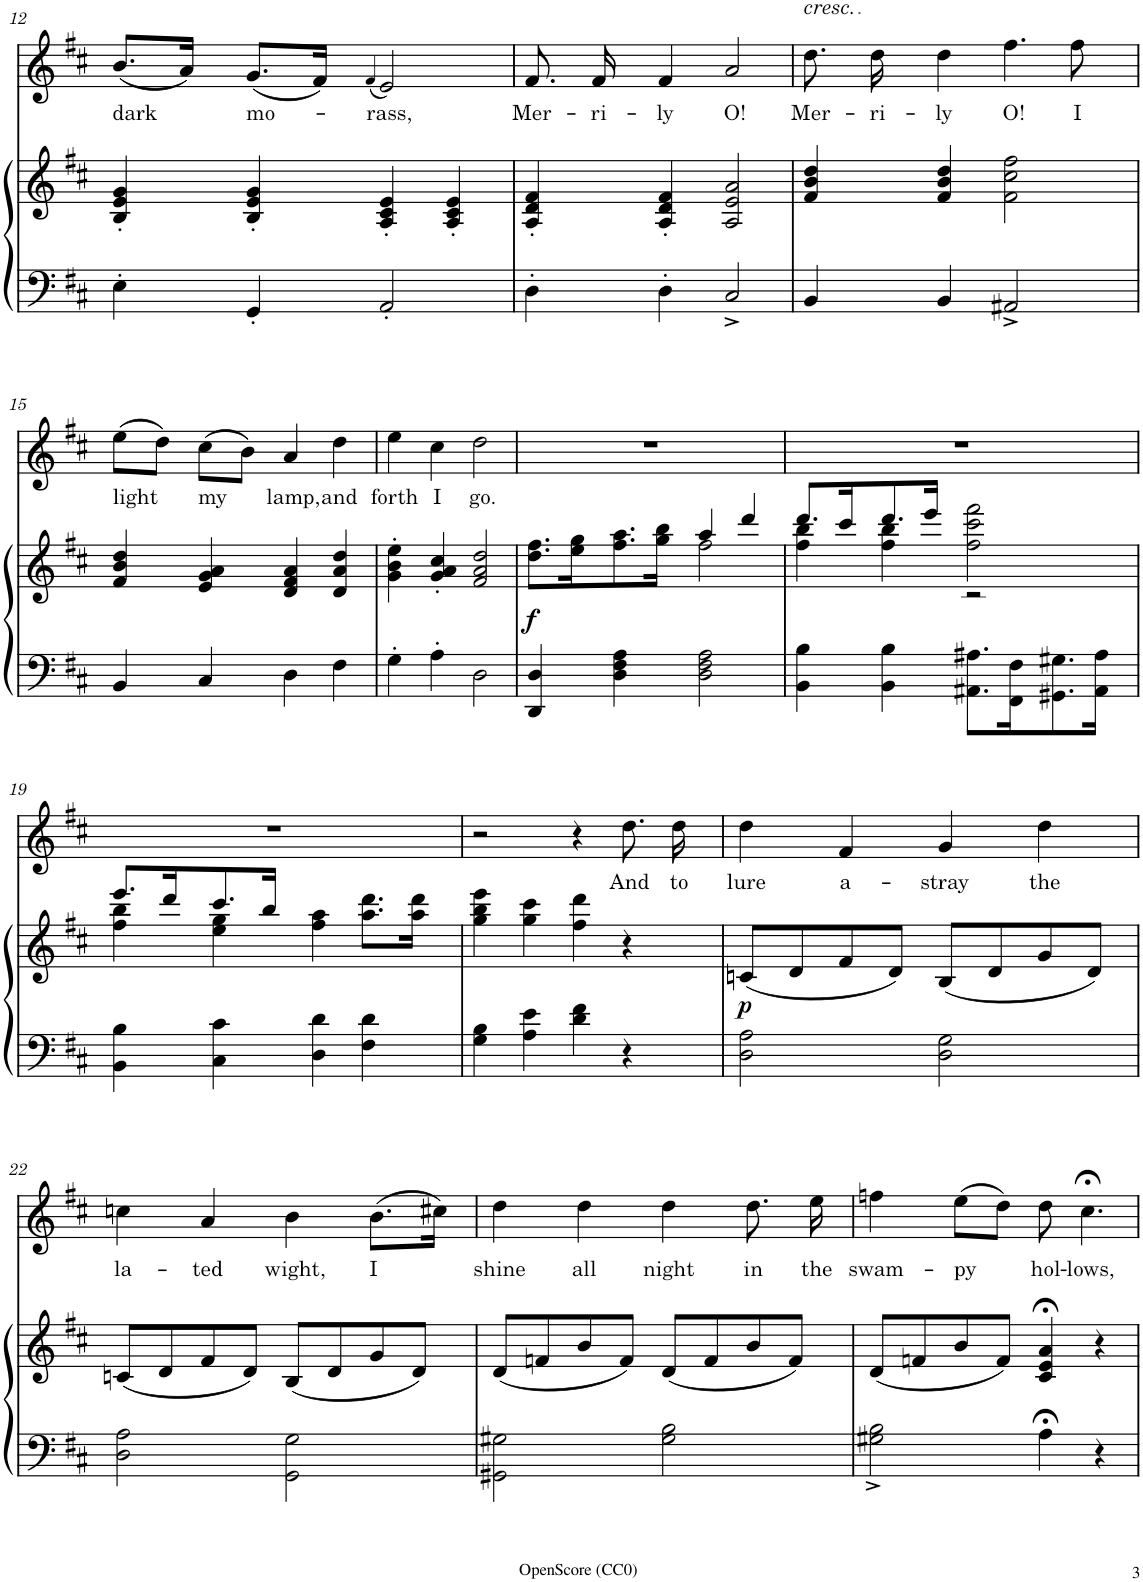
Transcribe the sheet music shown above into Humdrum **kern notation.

**kern	**kern	**dynam	**kern	**text
*part2	*part2	*part2	*part1	*part1
*staff3	*staff2	*staff2/3	*staff1	*staff1
*I"Piano	*	*	*I"Voice	*
*I'Pno	*	*	*	*
!!LO:PB:g=z
*clefF4	*clefG2	*	*clefG2	*
*k[f#c#]	*k[f#c#]	*	*k[f#c#]	*
*M2/2	*M2/2	*	*M2/2	*
*met(c|)	*met(c|)	*	*met(c|)	*
=12	=12	=12	=12	=12
!	!	!	!	!LO:LY:b
4E'\	4B/' 4e/' 4g/'	.	(8.b/L	dark
.	.	.	16a/Jk)	.
!	!	!	!	!LO:LY:b
4GG'/	4B/' 4e/' 4g/'	.	(8.g/L	mo-
.	.	.	16f#/Jk)	.
.	.	.	(4qf#/	.
!	!	!	!	!LO:LY:b
2AA'/	4A/' 4c#/' 4e/'	.	2e/)	-rass,
.	4A/' 4c#/' 4e/'	.	.	.
=13	=13	=13	=13	=13
!	!	!	!	!LO:LY:b
4D'\	4A/' 4d/' 4f#/'	.	8.f#/	Mer-
!	!	!	!	!LO:LY:b
.	.	.	16f#/	-ri-
!	!	!	!	!LO:LY:b
4D'\	4A/' 4d/' 4f#/'	.	4f#/	-ly
!	!	!	!	!LO:LY:b
2C#^/	2A/ 2e/ 2a/	.	2a/	O!
=14	=14	=14	=14	=14
!	!	!	!LO:TX:a:i:t=cresc.	!
!	!	!	!	!LO:LY:b
4BB/	4f#/ 4b/ 4dd/	.	8.dd\	Mer-
!	!	!	!	!LO:LY:b
.	.	.	16dd\	-ri-
!	!	!	!	!LO:LY:b
4BB/	4f#/ 4b/ 4dd/	.	4dd\	-ly
!	!	!	!	!LO:LY:b
2AA#X^/	2f#\ 2cc#\ 2ff#\	.	4.ff#\	O!
!	!	!	!	!LO:LY:b
.	.	.	8ff#\	I
!!LO:LB:g=z
=15	=15	=15	=15	=15
!	!	!	!	!LO:LY:b
4BB/	4f#/ 4b/ 4dd/	.	(8ee\L	light
.	.	.	8dd\J)	.
!	!	!	!	!LO:LY:b
4C#/	4e/ 4g/ 4a/	.	(8cc#\L	my
.	.	.	8b\J)	.
!	!	!	!	!LO:LY:b
4D\	4d/ 4f#/ 4a/	.	4a/	lamp,
!	!	!	!	!LO:LY:b
4F#\	4d/ 4a/ 4dd/	.	4dd\	and
=16	=16	=16	=16	=16
!	!	!	!	!LO:LY:b
4G'\	4g\' 4b\' 4ee\'	.	4ee\	forth
!	!	!	!	!LO:LY:b
4A'\	4g/' 4a/' 4cc#/'	.	4cc#\	I
!	!	!	!	!LO:LY:b
2D\	2f#/ 2a/ 2dd/	.	2dd\	go.
=17	=17	=17	=17	=17
*	*^	*	*	*
!	!	!	!LO:DY:b	!	!
4DD/ 4D/	8.dd\ 8.ff#\L	2ryy	f	1r	.
.	16ee\ 16gg\K	.	.	.	.
4D\ 4F#\ 4A\	8.ff#\ 8.aa\	.	.	.	.
.	16gg\ 16bb\Jk	.	.	.	.
2D\ 2F#\ 2A\	4aa/	2ff#\	.	.	.
.	4ddd/	.	.	.	.
=18	=18	=18	=18	=18	=18
4BB\ 4B\	8.ddd/L	4ff#\ 4bb\	.	1r	.
.	16ccc#/K	.	.	.	.
4BB\ 4B\	8.ddd/	4ff#\ 4bb\	.	.	.
.	16eee/Jk	.	.	.	.
8.AA#X\ 8.A#X\L	2ff#\ 2ccc#\ 2fff#\	2r	.	.	.
16FF#\ 16F#\K	.	.	.	.	.
8.GG#X\ 8.G#X\	.	.	.	.	.
16AA#\ 16A#\Jk	.	.	.	.	.
!!LO:LB:g=z
=19	=19	=19	=19	=19	=19
4BB\ 4B\	8.eee/L	4ff#\ 4bb\	.	1r	.
.	16ddd/K	.	.	.	.
4C#\ 4c#\	8.ccc#/	4ee\ 4gg\	.	.	.
.	16bb/Jk	.	.	.	.
4D\ 4d\	4ff#\ 4aa\	2ryy	.	.	.
4F#\ 4d\	8.aa\ 8.ddd\L	.	.	.	.
.	16aa\ 16ddd\Jk	.	.	.	.
*	*v	*v	*	*	*
=20	=20	=20	=20	=20
4G\ 4B\	4gg\ 4bb\ 4eee\	.	2r	.
4A\ 4e\	4gg\ 4ccc#\	.	.	.
4d\ 4f#\	4ff#\ 4ddd\	.	4r	.
!	!	!	!	!LO:LY:b
4r	4r	.	8.dd\	And
!	!	!	!	!LO:LY:b
.	.	.	16dd\	to
=21	=21	=21	=21	=21
!	!	!LO:DY:b	!	!LO:LY:b
2D\ 2A\	(8cn/L	p	4dd\	lure
.	8d/	.	.	.
!	!	!	!	!LO:LY:b
.	8f#/	.	4f#/	a-
.	8d/J)	.	.	.
!	!	!	!	!LO:LY:b
2D\ 2G\	(8B/L	.	4g/	-stray
.	8d/	.	.	.
!	!	!	!	!LO:LY:b
.	8g/	.	4dd\	the
.	8d/J)	.	.	.
!!LO:LB:g=z
=22	=22	=22	=22	=22
!	!	!	!	!LO:LY:b
2D\ 2A\	(8cn/L	.	4ccn\	la-
.	8d/	.	.	.
!	!	!	!	!LO:LY:b
.	8f#/	.	4a/	-ted
.	8d/J)	.	.	.
!	!	!	!	!LO:LY:b
2GG\ 2G\	(8B/L	.	4b\	wight,
.	8d/	.	.	.
!	!	!	!	!LO:LY:b
.	8g/	.	(8.b\L	I
.	8d/J)	.	.	.
.	.	.	16cc#X\Jk)	.
=23	=23	=23	=23	=23
!	!	!	!	!LO:LY:b
2GG#X\ 2G#X\	(8d/L	.	4dd\	shine
.	8fn/	.	.	.
!	!	!	!	!LO:LY:b
.	8b/	.	4dd\	all
.	8f/J)	.	.	.
!	!	!	!	!LO:LY:b
2G#\ 2B\	(8d/L	.	4dd\	night
.	8f/	.	.	.
!	!	!	!	!LO:LY:b
.	8b/	.	8.dd\	in
.	8f/J)	.	.	.
!	!	!	!	!LO:LY:b
.	.	.	16ee\	the
=24	=24	=24	=24	=24
!	!	!	!	!LO:LY:b
2G#X\^< 2B\^<	(8d/L	.	4ffn\	swam-
.	8fn/	.	.	.
!	!	!	!	!LO:LY:b
.	8b/	.	(8ee\L	-py
.	8f/J)	.	8dd\J)	.
!	!	!	!	!LO:LY:b
4A;<\	4c#/;< 4e/;< 4a/;<	.	8dd\	hol-
!	!	!	!	!LO:LY:b
.	.	.	4.cc#;<\	-lows,
4r	4r	.	.	.
=	=	=	=	=
*-	*-	*-	*-	*-
